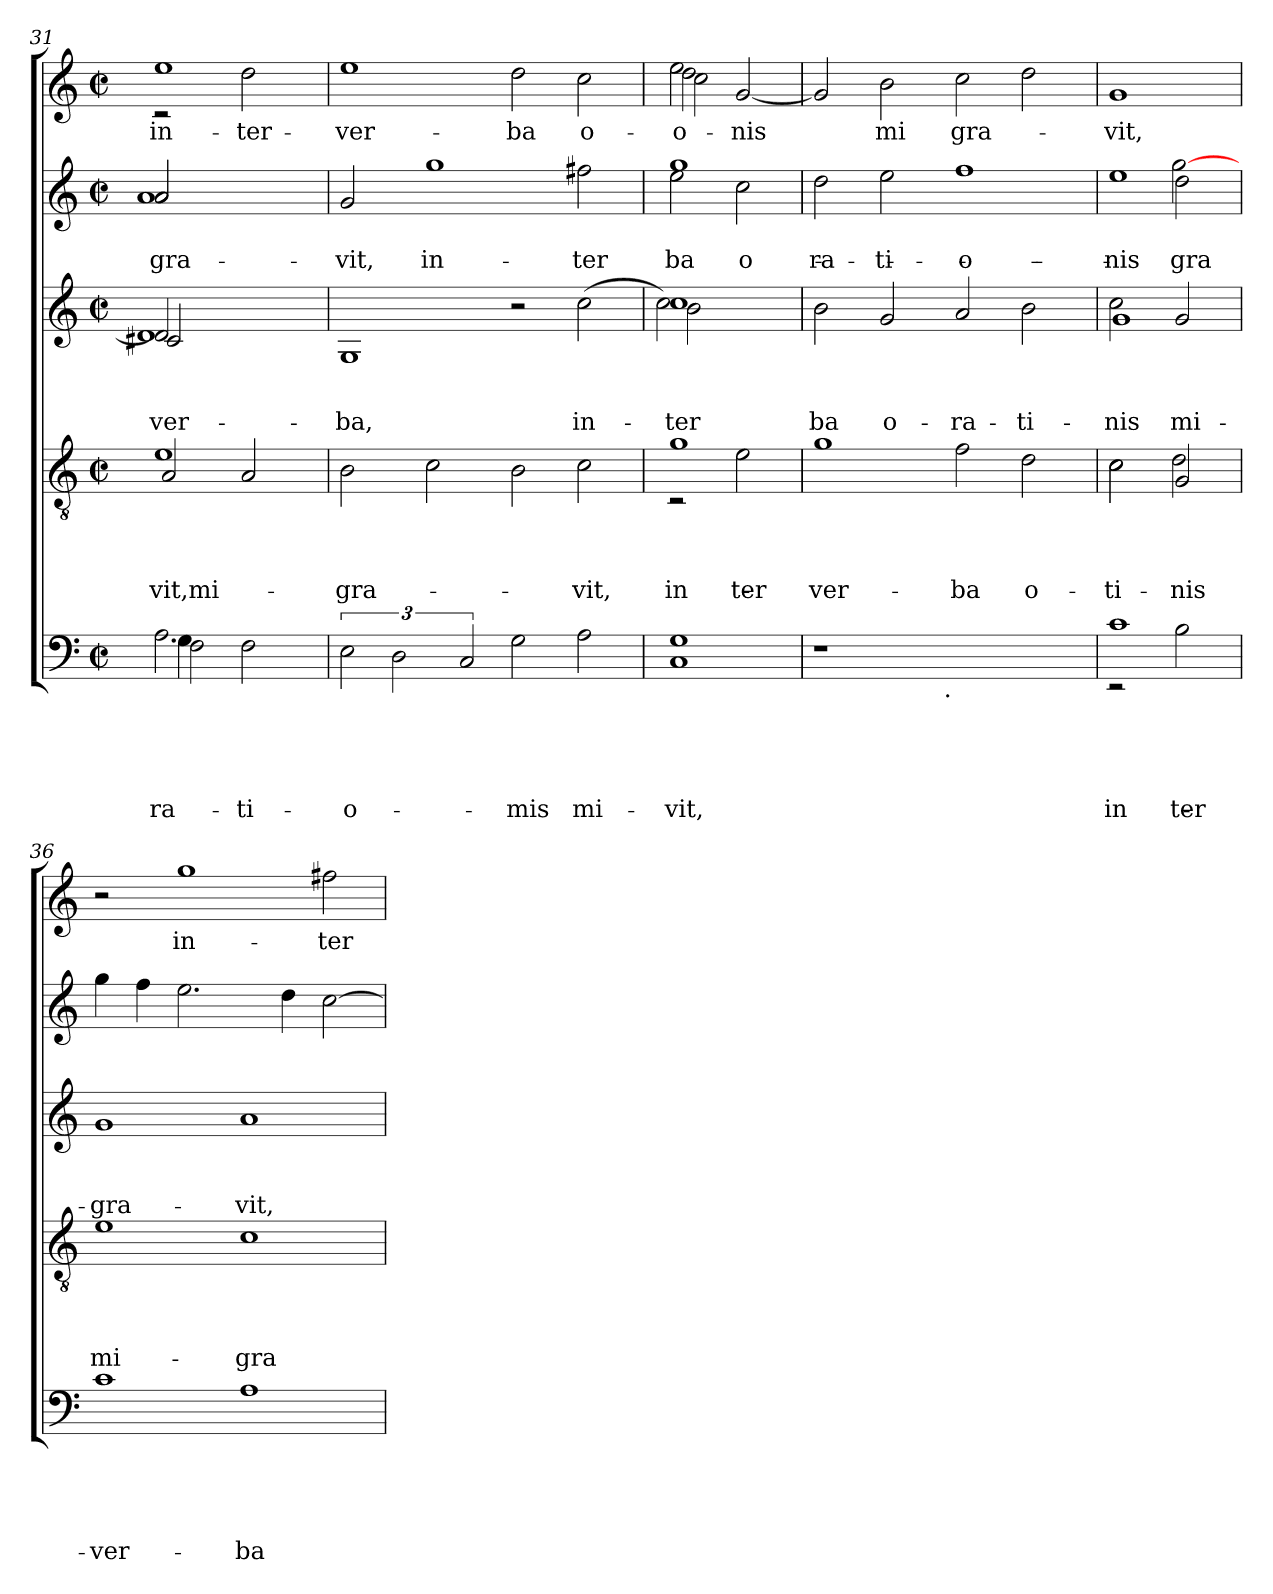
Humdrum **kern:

**kern	**text	**text	**text	**text	**text	**kern	**text	**text	**text	**text	**kern	**text	**text	**text	**kern	**text	**text	**kern	**text
*part5	*part5	*part5	*part5	*part5	*part5	*part4	*part4	*part4	*part4	*part4	*part3	*part3	*part3	*part3	*part2	*part2	*part2	*part1	*part1
*staff5	*staff5	*staff5	*staff5	*staff5	*staff5	*staff4	*staff4	*staff4	*staff4	*staff4	*staff3	*staff3	*staff3	*staff3	*staff2	*staff2	*staff2	*staff1	*staff1
!!LO:LB:g=z
*clefF4	*	*	*	*	*	*clefGv2	*	*	*	*	*clefG2	*	*	*	*clefG2	*	*	*clefG2	*
*k[]	*	*	*	*	*	*k[]	*	*	*	*	*k[]	*	*	*	*k[]	*	*	*k[]	*
*C:	*	*	*	*	*	*C:	*	*	*	*	*C:	*	*	*	*C:	*	*	*C:	*
*M2/2	*	*	*	*	*	*M2/2	*	*	*	*	*M2/2	*	*	*	*M2/2	*	*	*M2/2	*
*met(c|)	*	*	*	*	*	*met(c|)	*	*	*	*	*met(c|)	*	*	*	*met(c|)	*	*	*met(c|)	*
=31	=31	=31	=31	=31	=31	=31	=31	=31	=31	=31	=31	=31	=31	=31	=31	=31	=31	=31	=31
!	!	!	!	!	!LO:LY:b	!	!	!	!	!LO:LY:b	!	!	!	!	!	!	!	!	!
*^	*	*	*	*	*	*^	*	*	*	*	*	*	*	*	*	*	*	*	*
*	*^	*	*	*	*	*	*	*	*	*	*	*	*	*	*	*	*	*	*	*	*
!	!	!	!	!	!	!	!	!	!	!	!	!	!LO:LY:b	!	!	!	!LO:LY:b	!	!	!	!	!
*	*	*	*	*	*	*	*	*	*	*	*	*	*	*^	*	*	*	*	*	*	*	*
*	*	*	*	*	*	*	*	*	*	*	*	*	*	*	*^	*	*	*	*	*	*	*	*
!	!	!	!	!	!	!	!	!	!	!	!	!	!	!	!	!	!	!	!LO:LY:b	!	!	!LO:LY:b	!	!
*	*	*	*	*	*	*	*	*	*	*	*	*	*	*	*	*	*	*	*	*^	*	*	*	*
!	!	!	!	!	!	!	!	!	!	!	!	!	!	!	!	!	!	!	!	!	!	!	!LO:LY:b	!	!
*	*	*	*	*	*	*	*	*	*	*	*	*	*	*	*	*	*	*	*	*	*^	*	*	*	*
!	!	!	!	!	!	!	!	!	!	!	!	!	!	!	!	!	!	!	!	!	!	!	!	!LO:LY:b:rj	!	!LO:LY:b
*	*	*	*	*	*	*	*	*	*	*	*	*	*	*	*	*	*	*	*	*	*	*	*	*	*^	*
2.A\	4G\	2F\	.	.	.	.	-ra-	1e	2A/	.	.	.	-vit,mi-	2d/]	2c#X/	1d	.	.	ver-	2a/	2a/	1a	.	-gra-	1ee	2rc	in-
.	2.ryy	.	.	.	.	.	.	.	.	.	.	.	.	.	.	.	.	.	.	.	.	.	.	.	.	.	.
!	!	!	!	!	!	!	!LO:LY:b	!	!	!	!	!	!	!	!	!	!	!	!	!	!	!	!	!	!	!	!LO:LY:b
.	.	2F\	.	.	.	.	-ti-	.	2A/	.	.	.	.	2ryy	2ryy	.	.	.	.	2ryy	2ryy	.	.	.	.	2dd\	-ter
4ryy	.	.	.	.	.	.	.	.	.	.	.	.	.	.	.	.	.	.	.	.	.	.	.	.	.	.	.
*v	*v	*v	*	*	*	*	*	*	*	*	*	*	*	*v	*v	*v	*	*	*	*v	*v	*v	*	*	*v	*v	*
*	*	*	*	*	*	*v	*v	*	*	*	*	*	*	*	*	*	*	*	*	*
=32	=32	=32	=32	=32	=32	=32	=32	=32	=32	=32	=32	=32	=32	=32	=32	=32	=32	=32	=32
!	!	!	!	!	!LO:LY:b	!	!	!	!	!LO:LY:b	!	!	!	!LO:LY:b	!	!	!LO:LY:b	!	!LO:LY:b
3E\	.	.	.	.	-o-	2B\	.	.	.	-gra-	1G	.	.	-ba,	2g/	.	-vit,	1ee	ver-
3D\	.	.	.	.	.	.	.	.	.	.	.	.	.	.	.	.	.	.	.
!	!	!	!	!	!	!	!	!	!	!	!	!	!	!	!	!	!LO:LY:b	!	!
.	.	.	.	.	.	2c\	.	.	.	.	.	.	.	.	1gg	.	in-	.	.
3C/	.	.	.	.	.	.	.	.	.	.	.	.	.	.	.	.	.	.	.
!	!	!	!	!	!LO:LY:b	!	!	!	!	!	!	!	!	!	!	!	!	!	!LO:LY:b
2G\	.	.	.	.	-mis	2B\	.	.	.	.	2r	.	.	.	.	.	.	2dd\	-ba
!	!	!	!	!	!LO:LY:b	!	!	!	!	!LO:LY:b	!	!	!	!LO:LY:b	!	!	!LO:LY:b	!	!LO:LY:b
2A\	.	.	.	.	mi-	2c\	.	.	.	-vit,	(>2cc\	.	.	in-	2ff#X\	.	-ter	2cc\	o-
=33	=33	=33	=33	=33	=33	=33	=33	=33	=33	=33	=33	=33	=33	=33	=33	=33	=33	=33	=33
!	!	!	!	!	!LO:LY:b	!	!	!	!	!LO:LY:b	!	!	!	!LO:LY:b	!	!	!	!	!
*	*	*	*	*	*	*^	*	*	*	*	*^	*	*	*	*	*	*	*	*
*	*	*	*	*	*	*	*	*	*	*	*	*	*^	*	*	*	*	*	*	*	*
!	!	!	!	!	!	!	!	!	!	!	!	!	!	!	!	!	!LO:LY:b	!	!	!LO:LY:b	!	!
*	*	*	*	*	*	*	*	*	*	*	*	*	*	*	*	*	*	*^	*	*	*	*
!	!	!	!	!	!	!	!	!	!	!	!	!	!	!	!	!	!	!	!	!	!LO:LY:b	!	!LO:LY:b
*	*	*	*	*	*	*	*	*	*	*	*	*	*	*	*	*	*	*	*	*	*	*^	*
!	!	!	!	!	!	!	!	!	!	!	!	!	!	!	!	!	!	!	!	!	!	!	!	!LO:LY:b
*	*	*	*	*	*	*	*	*	*	*	*	*	*	*	*	*	*	*	*	*	*	*	*^	*
!	!	!	!	!	!	!	!	!	!	!	!	!	!	!	!	!	!	!	!	!	!	!	!	!	!LO:LY:b
1C 1G	.	.	.	.	-vit,	1g	2rC	.	.	.	in-	1cc	2cc\)	2b\	.	.	-ter	1gg	2ee\	.	-ba	2ee\	2dd\	2cc\	-o-
!	!	!	!	!	!	!	!	!	!	!	!LO:LY:b	!	!	!	!	!	!	!	!	!	!LO:LY:b	!	!	!	!LO:LY:b:rj
.	.	.	.	.	.	.	2e\	.	.	.	-ter	.	2ryy	2ryy	.	.	.	.	2cc\	.	o-	[<2g/	2ryy	2ryy	-nis
=34	=34	=34	=34	=34	=34	=34	=34	=34	=34	=34	=34	=34	=34	=34	=34	=34	=34	=34	=34	=34	=34	=34	=34	=34	=34
!	!	!	!	!	!	!	!	!	!	!	!LO:LY:b	!	!	!	!	!	!LO:LY:b	!	!	!	!LO:LY:b	!	!	!	!
*	*	*	*	*	*	*v	*v	*	*	*	*	*	*	*	*	*	*	*v	*v	*	*	*v	*v	*v	*
*^	*	*	*	*	*	*	*	*	*	*	*v	*v	*v	*	*	*	*	*	*	*	*
1r	2ryy	.	.	.	.	.	1g	.	.	.	ver-	2b\	.	.	ba	2dd\	.	-ra-	2g/]	.
!	!	!	!	!	!	!	!	!	!	!	!	!	!	!	!LO:LY:b	!	!	!LO:LY:b	!	!LO:LY:b
.	4...ryy	.	.	.	.	.	.	.	.	.	.	2g/	.	.	o-	2ee\	.	-ti-	2b\	-mi
!	!LO:TX:b:t=.	!	!	!	!	!	!	!	!	!	!	!	!	!	!	!	!	!	!	!
.	1ryy	.	.	.	.	.	.	.	.	.	.	.	.	.	.	.	.	.	.	.
!	!	!	!	!	!	!	!	!	!	!	!LO:LY:b	!	!	!	!LO:LY:b	!	!	!LO:LY:b:rj	!	!LO:LY:b
1ryy	.	.	.	.	.	.	2f\	.	.	.	-ba	2a/	.	.	-ra-	1ff	.	-o-	2cc\	gra-
!	!	!	!	!	!	!	!	!	!	!	!LO:LY:b	!	!	!	!LO:LY:b	!	!	!	!	!
.	.	.	.	.	.	.	2d\	.	.	.	o-	2b\	.	.	-ti-	.	.	.	2dd\	.
.	32ryy	.	.	.	.	.	.	.	.	.	.	.	.	.	.	.	.	.	.	.
=35	=35	=35	=35	=35	=35	=35	=35	=35	=35	=35	=35	=35	=35	=35	=35	=35	=35	=35	=35	=35
!	!	!	!	!	!	!LO:LY:b	!	!	!	!	!LO:LY:b	!	!	!	!	!	!	!	!	!
*	*	*	*	*	*	*	*^	*	*	*	*	*	*	*	*	*	*	*	*	*
!	!	!	!	!	!	!	!	!	!	!	!	!LO:LY:b	!	!	!	!LO:LY:b	!	!	!	!	!
*	*	*	*	*	*	*	*	*	*	*	*	*	*^	*	*	*	*	*	*	*	*
!	!	!	!	!	!	!	!	!	!	!	!	!	!	!	!	!	!LO:LY:b:rj	!	!	!LO:LY:b	!	!LO:LY:b
*	*	*	*	*	*	*	*	*	*	*	*	*	*	*	*	*	*	*^	*	*	*	*
*	*	*	*	*	*	*	*	*	*	*	*	*	*	*	*	*	*	*	*^	*	*	*	*
1c	2rEE	.	.	.	.	in-	2c\	2c\	.	.	.	-ti-	2cc\	1g	.	.	-nis	1ee	2ryy	2ryy	.	-nis	1g	-vit,
!	!	!	!	!	!	!LO:LY:b	!	!	!	!	!	!LO:LY:b	!	!	!	!	!	!	!	!	!	!	!	!
!	!	!	!	!	!	!	!	!	!	!	!	!LO:LY:b	!	!	!	!	!LO:LY:b	!	!	!	!	!LO:LY:b	!	!
!	!	!	!	!	!	!	!	!	!	!	!	!	!	!	!	!	!	!	!	!	!	!LO:LY:b	!	!
.	2B\	.	.	.	.	-ter	2G/	2d\	.	.	.	-nis	2g/	.	.	.	-mi-	.	2dd\	[>2gg\	.	gra-	.	.
*	*	*	*	*	*	*	*	*	*	*	*	*	*v	*v	*	*	*	*	*	*	*	*	*	*
=36	=36	=36	=36	=36	=36	=36	=36	=36	=36	=36	=36	=36	=36	=36	=36	=36	=36	=36	=36	=36	=36	=36	=36
!	!	!	!	!	!	!LO:LY:b	!	!	!	!	!	!LO:LY:b	!	!	!	!LO:LY:b	!	!	!	!	!	!	!
*v	*v	*	*	*	*	*	*	*	*	*	*	*	*	*	*	*	*v	*v	*v	*	*	*	*
*	*	*	*	*	*	*v	*v	*	*	*	*	*	*	*	*	*	*	*	*	*
1c	.	.	.	.	ver-	1e	.	.	.	mi-	1g	.	.	gra-	4gg\	.	.	2r	.
.	.	.	.	.	.	.	.	.	.	.	.	.	.	.	4ff\	.	.	.	.
!	!	!	!	!	!	!	!	!	!	!	!	!	!	!	!	!	!	!	!LO:LY:b
.	.	.	.	.	.	.	.	.	.	.	.	.	.	.	2.ee\	.	.	1gg	in-
!	!	!	!	!	!LO:LY:b	!	!	!	!	!LO:LY:b	!	!	!	!LO:LY:b	!	!	!	!	!
1A	.	.	.	.	-ba	1c	.	.	.	-gra-	1a	.	.	-vit,	.	.	.	.	.
.	.	.	.	.	.	.	.	.	.	.	.	.	.	.	4dd\	.	.	.	.
!	!	!	!	!	!	!	!	!	!	!	!	!	!	!	!	!	!	!	!LO:LY:b
.	.	.	.	.	.	.	.	.	.	.	.	.	.	.	[>2cc\	.	.	2ff#X\	-ter
=	=	=	=	=	=	=	=	=	=	=	=	=	=	=	=	=	=	=	=
*-	*-	*-	*-	*-	*-	*-	*-	*-	*-	*-	*-	*-	*-	*-	*-	*-	*-	*-	*-
